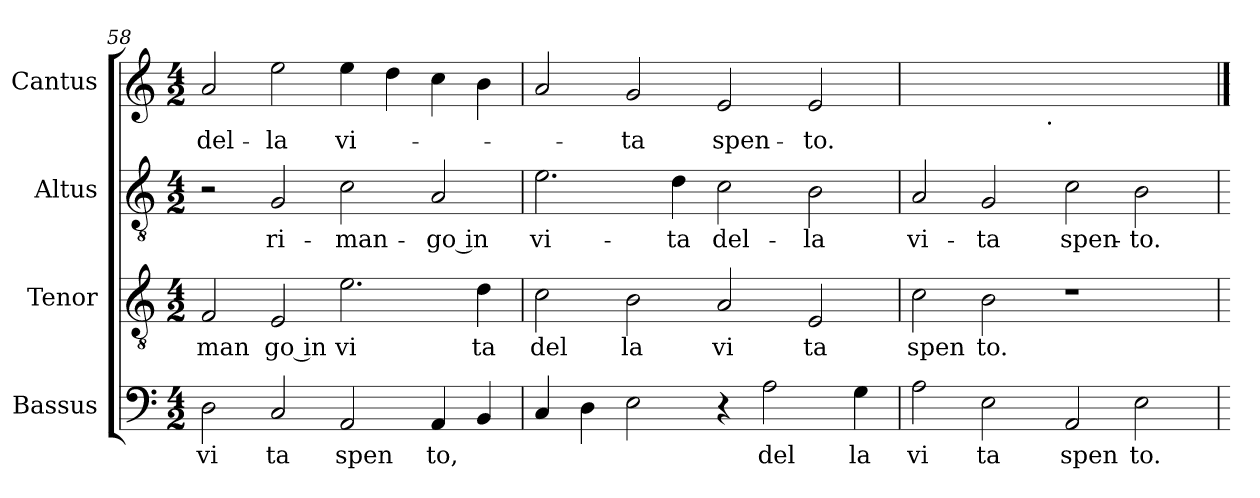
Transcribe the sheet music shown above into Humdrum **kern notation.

**kern	**text	**kern	**text	**kern	**text	**kern	**text
*part4	*part4	*part3	*part3	*part2	*part2	*part1	*part1
*staff4	*staff4	*staff3	*staff3	*staff2	*staff2	*staff1	*staff1
*I"Bassus	*	*I"Tenor	*	*I"Altus	*	*I"Cantus	*
*clefF4	*	*clefGv2	*	*clefGv2	*	*clefG2	*
*M4/2	*	*M4/2	*	*M4/2	*	*M4/2	*
=58	=58	=58	=58	=58	=58	=58	=58
!	!LO:LY:b:cj	!	!LO:LY:b:cj	!	!	!	!LO:LY:b:cj
2D\	vi	2F/	man	2r	.	2a/	del-
!	!LO:LY:b:cj	!	!LO:LY:b:rj	!	!LO:LY:b:cj	!	!LO:LY:b:cj
2C/	ta	2E/	go in	2G/	ri-	2ee\	-la
!	!LO:LY:b:cj	!	!LO:LY:b:cj	!	!LO:LY:b:cj	!	!LO:LY:b:cj
2AA/	spen	2.e\	vi	2c\	-man-	4ee\	vi-
.	.	.	.	.	.	4dd\	.
!	!LO:LY:b:cj	!	!	!	!LO:LY:b:rj	!	!
4AA/	to,	.	.	2A/	-go in	4cc\	.
!	!	!	!LO:LY:b:cj	!	!	!	!
4BB/	.	4d\	ta	.	.	4b\	.
=59	=59	=59	=59	=59	=59	=59	=59
!	!	!	!LO:LY:b:cj	!	!LO:LY:b:cj	!	!
4C/	.	2c\	del	2.e\	vi-	2a/	.
4D\	.	.	.	.	.	.	.
!	!	!	!LO:LY:b:cj	!	!	!	!LO:LY:b:cj
2E\	.	2B\	la	.	.	2g/	-ta
!	!	!	!	!	!LO:LY:b:cj	!	!
.	.	.	.	4d\	-ta	.	.
!	!	!	!LO:LY:b:cj	!	!LO:LY:b:cj	!	!LO:LY:b:cj
4r	.	2A/	vi	2c\	del-	2e/	spen-
!	!LO:LY:b:cj	!	!	!	!	!	!
2A\	del	.	.	.	.	.	.
!	!	!	!LO:LY:b:cj	!	!LO:LY:b:cj	!	!LO:LY:b:cj
.	.	2E/	ta	2B\	-la	2e/	-to.
!	!LO:LY:b:cj	!	!	!	!	!	!
4G\	la	.	.	.	.	.	.
=60	=60	=60	=60	=60	=60	=60	=60
!	!LO:LY:b:cj	!	!LO:LY:b:cj	!	!LO:LY:b:cj	!	!
2A\	vi	2c\	spen	2A/	vi-	2...ryy	.
!	!LO:LY:b:cj	!	!LO:LY:b:cj	!	!LO:LY:b:cj	!	!
2E\	ta	2B\	to.	2G/	-ta	.	.
!	!	!	!	!	!	!LO:TX:b:t=.	!
.	.	.	.	.	.	1ryy	.
!	!LO:LY:b:cj	!	!	!	!LO:LY:b:cj	!	!
2AA/	spen	1r	.	2c\	spen-	.	.
!	!LO:LY:b:cj	!	!	!	!LO:LY:b:cj	!	!
2E\	to.	.	.	2B\	-to.	.	.
.	.	.	.	.	.	16ryy	.
=	==	=	==	=	==	==	==
*-	*-	*-	*-	*-	*-	*-	*-
